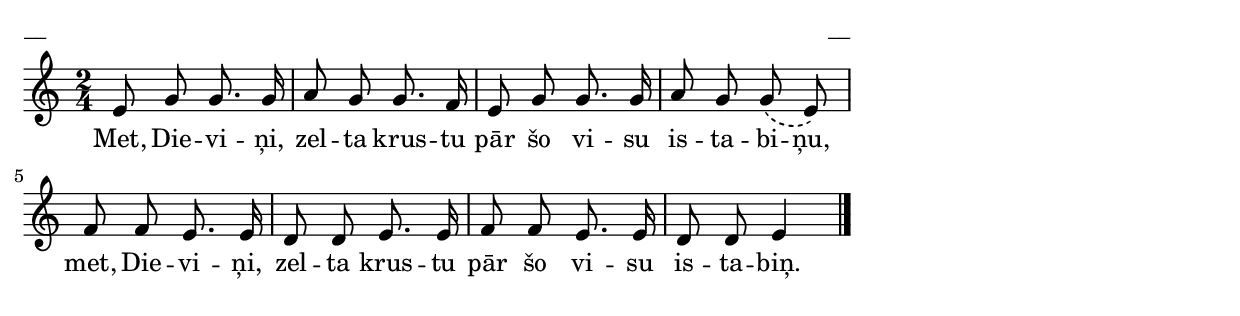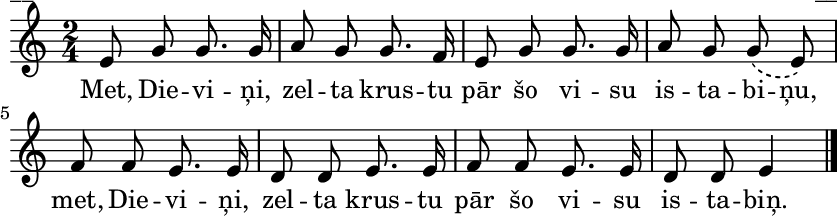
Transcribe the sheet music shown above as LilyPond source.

\version "2.13.18"
#(ly:set-option 'crop #t)

%\header {
%    title = " Met, Dieviņi, zelta krustu ap šo visu istabiņu"
%}
\paper {
line-width = 14\cm
left-margin = 0.4\cm
between-system-padding = 0.1\cm
between-system-space = 0.1\cm
}
\layout {
indent = #0
ragged-last = ##f
}


voiceA = \relative c' {
\clef "treble"
\key c \major
\time 2/4
e8 g g8. g16 |
a8 g g8. f16 |
e8 g g8. g16 |
\phrasingSlurDashed
a8 g g8\( e8\) |
f8 f e8. e16 |
d8 d e8. e16 |
f8 f e8. e16 |
d8 d e4 |
\bar "|."
} 


lyricA = \lyricmode {
 Met, Die -- vi -- ņi, zel -- ta krus -- tu pār šo vi -- su is -- ta -- bi -- ņu,
 met, Die -- vi -- ņi, zel -- ta krus -- tu pār šo vi -- su is -- ta -- biņ.
} 


fullScore = <<
\new Staff {
<<
\new Voice = "voiceA" { \oneVoice \autoBeamOff \voiceA }
\new Lyrics \lyricsto "voiceA" \lyricA
>>
}
>>

\score {
\fullScore
\header { piece = "__" opus = "__" }
}
\markup { \with-color #(x11-color 'white) \sans \smaller "__" }
\score {
\unfoldRepeats
\fullScore
\midi {
\context { \Staff \remove "Staff_performer" }
\context { \Voice \consists "Staff_performer" }
}
}



